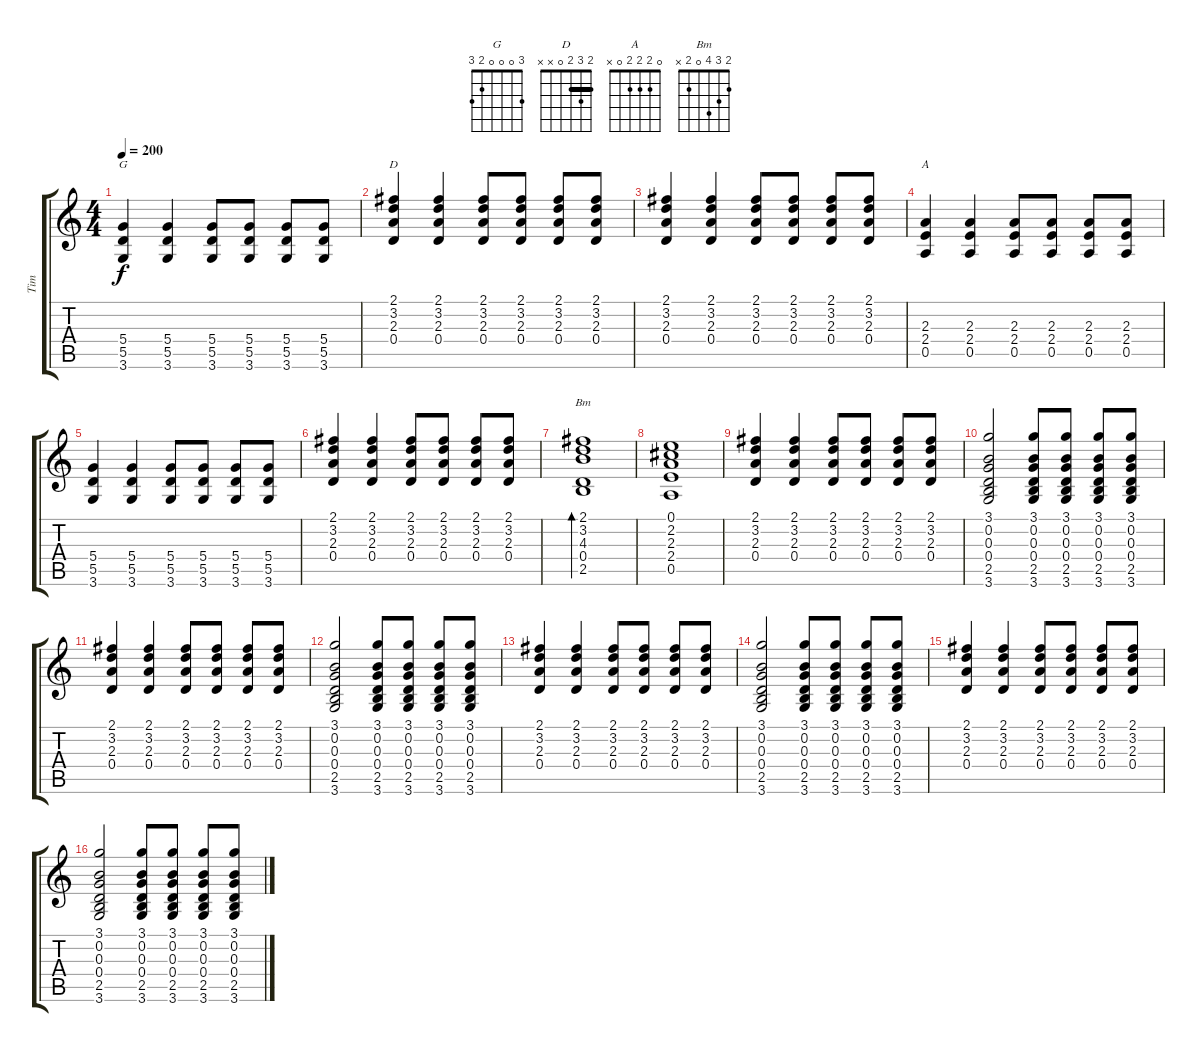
\track ("Tim" "Tim") {instrument electricguitarclean}
\staff {score tabs}
\tuning (E4 B3 G3 D3 A2 E2) {hide}
\chord ("G" 3 0 0 0 2 3)
\chord ("D" 2 3 2 0 x x) {barre 2}
\chord ("A" 0 2 2 2 0 x)
\chord ("Bm" 2 3 4 0 2 x)
\ts (4 4)
\tempo 200
\clef g2
\ks c
(5.4 5.5 3.6).4{ch "G" dy f} (5.4 5.5 3.6).4 (5.4 5.5 3.6).8 (5.4 5.5 3.6).8 (5.4 5.5 3.6).8 (5.4 5.5 3.6).8 |
(2.1 3.2 2.3 0.4).4{ch "D"} (2.1 3.2 2.3 0.4).4 (2.1 3.2 2.3 0.4).8 (2.1 3.2 2.3 0.4).8 (2.1 3.2 2.3 0.4).8 (2.1 3.2 2.3 0.4).8 |
(2.1 3.2 2.3 0.4).4 (2.1 3.2 2.3 0.4).4 (2.1 3.2 2.3 0.4).8 (2.1 3.2 2.3 0.4).8 (2.1 3.2 2.3 0.4).8 (2.1 3.2 2.3 0.4).8 |
(2.3 2.4 0.5).4{ch "A"} (2.3 2.4 0.5).4 (2.3 2.4 0.5).8 (2.3 2.4 0.5).8 (2.3 2.4 0.5).8 (2.3 2.4 0.5).8 |
(5.4 5.5 3.6).4 (5.4 5.5 3.6).4 (5.4 5.5 3.6).8 (5.4 5.5 3.6).8 (5.4 5.5 3.6).8 (5.4 5.5 3.6).8 |
(2.1 3.2 2.3 0.4).4 (2.1 3.2 2.3 0.4).4 (2.1 3.2 2.3 0.4).8 (2.1 3.2 2.3 0.4).8 (2.1 3.2 2.3 0.4).8 (2.1 3.2 2.3 0.4).8 |
(2.1 3.2 4.3 0.4 2.5).1{bd 240 ch "Bm"} |
(0.1 2.2 2.3 2.4 0.5).1 |
(2.1 3.2 2.3 0.4).4{instrument distortionguitar} (2.1 3.2 2.3 0.4).4 (2.1 3.2 2.3 0.4).8 (2.1 3.2 2.3 0.4).8 (2.1 3.2 2.3 0.4).8 (2.1 3.2 2.3 0.4).8 |
(3.1 0.2 0.3 0.4 2.5 3.6).2 (3.1 0.2 0.3 0.4 2.5 3.6).8 (3.1 0.2 0.3 0.4 2.5 3.6).8 (3.1 0.2 0.3 0.4 2.5 3.6).8 (3.1 0.2 0.3 0.4 2.5 3.6).8 |
(2.1 3.2 2.3 0.4).4 (2.1 3.2 2.3 0.4).4 (2.1 3.2 2.3 0.4).8 (2.1 3.2 2.3 0.4).8 (2.1 3.2 2.3 0.4).8 (2.1 3.2 2.3 0.4).8 |
(3.1 0.2 0.3 0.4 2.5 3.6).2 (3.1 0.2 0.3 0.4 2.5 3.6).8 (3.1 0.2 0.3 0.4 2.5 3.6).8 (3.1 0.2 0.3 0.4 2.5 3.6).8 (3.1 0.2 0.3 0.4 2.5 3.6).8 |
(2.1 3.2 2.3 0.4).4 (2.1 3.2 2.3 0.4).4 (2.1 3.2 2.3 0.4).8 (2.1 3.2 2.3 0.4).8 (2.1 3.2 2.3 0.4).8 (2.1 3.2 2.3 0.4).8 |
(3.1 0.2 0.3 0.4 2.5 3.6).2 (3.1 0.2 0.3 0.4 2.5 3.6).8 (3.1 0.2 0.3 0.4 2.5 3.6).8 (3.1 0.2 0.3 0.4 2.5 3.6).8 (3.1 0.2 0.3 0.4 2.5 3.6).8 |
(2.1 3.2 2.3 0.4).4 (2.1 3.2 2.3 0.4).4 (2.1 3.2 2.3 0.4).8 (2.1 3.2 2.3 0.4).8 (2.1 3.2 2.3 0.4).8 (2.1 3.2 2.3 0.4).8 |
(3.1 0.2 0.3 0.4 2.5 3.6).2 (3.1 0.2 0.3 0.4 2.5 3.6).8 (3.1 0.2 0.3 0.4 2.5 3.6).8 (3.1 0.2 0.3 0.4 2.5 3.6).8 (3.1 0.2 0.3 0.4 2.5 3.6).8
